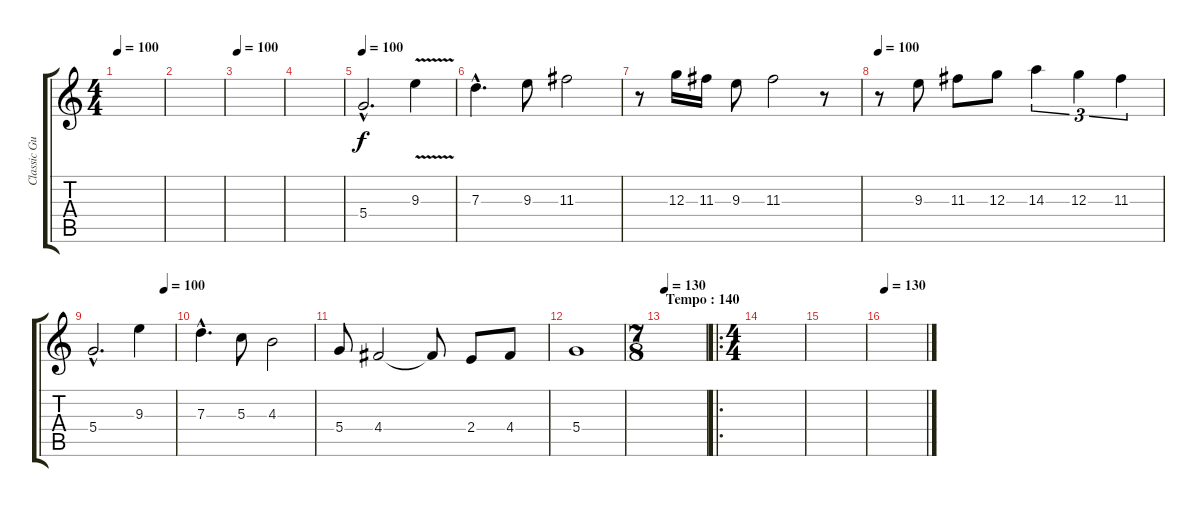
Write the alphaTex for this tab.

\track ("Classic Guitar 2" "Classic Gu") {instrument acousticguitarsteel}
\staff {score tabs}
\tuning (E4 B3 G3 D3 A2 E2) {hide}
\ts (4 4)
\tempo 100
\clef g2
\ks c
|
|
\tempo 100
|
|
\tempo 100
5.4{hac}.2{d} 9.3{v}.4 |
7.3{hac}.4{d} 9.3.8 11.3.2 |
r.8 12.3.16 11.3.16 9.3.8 11.3.2 r.8 |
\tempo 100
r.8 9.3.8 11.3.8 12.3.8 14.3.4{tu (3 2)} 12.3.4{tu (3 2)} 11.3.4{tu (3 2)} |
\tempo (100 0.875)
5.4{hac}.2{d} 9.3.4 |
7.3{hac}.4{d} 5.3.8 4.3.2 |
5.4.8 4.4.2 4.4{t}.8 2.4.8 4.4.8 |
5.4.1 |
\ts (7 8)
\section ("" "Tempo : 140")
\tempo 130
|
\ro
\ts (4 4)
|
|
\tempo 130
